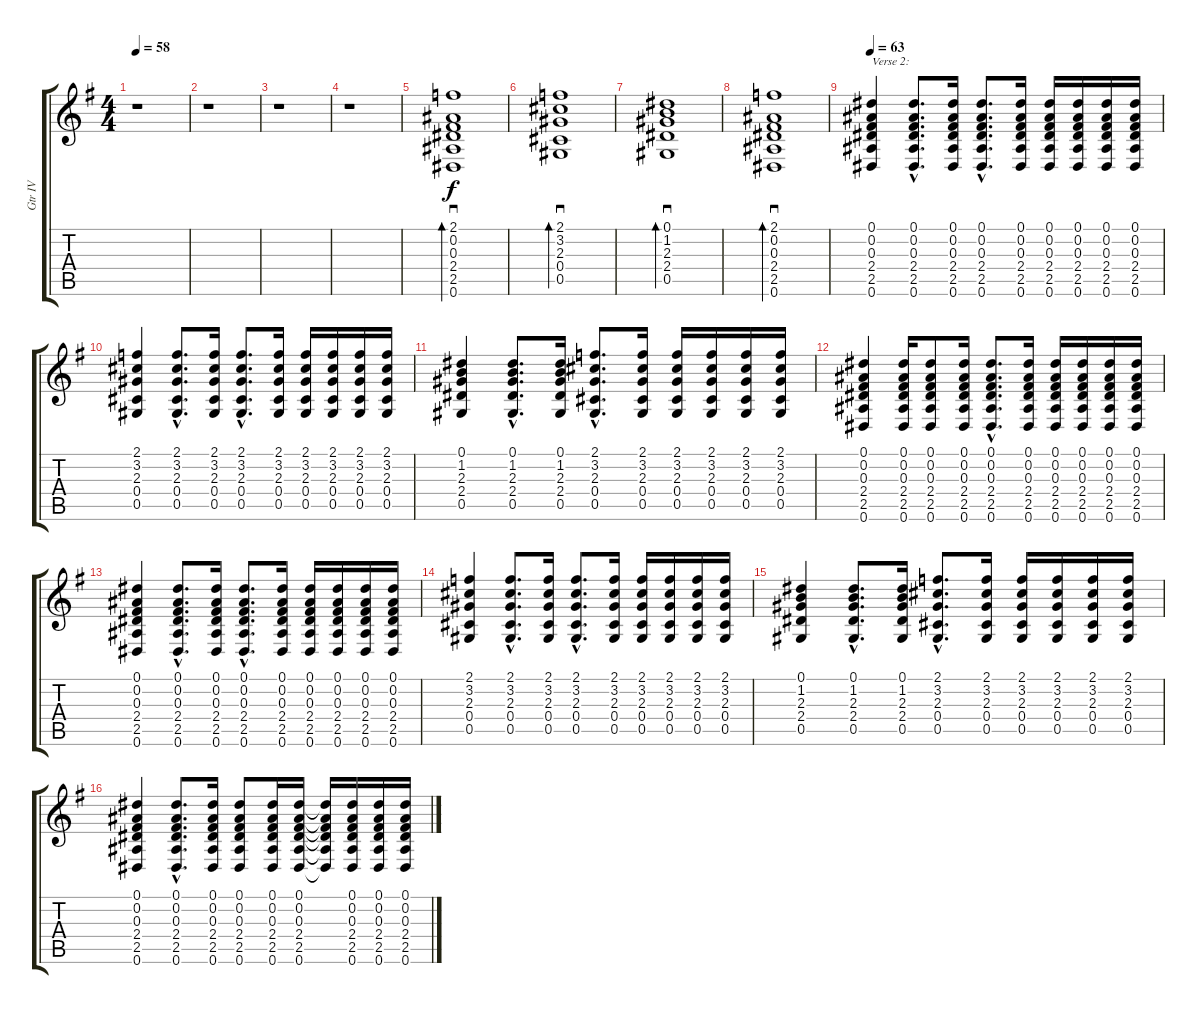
\track ("Gtr IV" "Gtr IV") {instrument acousticguitarsteel}
\staff {score tabs}
\tuning (Eb4 Bb3 Gb3 Db3 Ab2 Eb2) {hide}
\ts (4 4)
\tempo 58
\clef g2
\ks eminor
r.1{dy f} |
r.1 |
r.1 |
r.1 |
(2.1 0.2 0.3 2.4 2.5 0.6).1{sd bd 60} |
(2.1 3.2 2.3 0.4 0.5).1{sd bd 60} |
(0.1 1.2 2.3 2.4 0.5).1{sd bd 60} |
(2.1 0.2 0.3 2.4 2.5 0.6).1{sd bd 60} |
\tempo 63
(0.1 0.2 0.3 2.4 2.5 0.6).4{txt "Verse 2:"} (0.1{hac} 0.2{hac} 0.3{hac} 2.4{hac} 2.5{hac} 0.6{hac}).8{d} (0.1 0.2 0.3 2.4 2.5 0.6).16 (0.1{hac} 0.2{hac} 0.3{hac} 2.4{hac} 2.5{hac} 0.6{hac}).8{d} (0.1 0.2 0.3 2.4 2.5 0.6).16 (0.1 0.2 0.3 2.4 2.5 0.6).16 (0.1 0.2 0.3 2.4 2.5 0.6).16 (0.1 0.2 0.3 2.4 2.5 0.6).16 (0.1 0.2 0.3 2.4 2.5 0.6).16 |
(2.1 3.2 2.3 0.4 0.5).4 (2.1{hac} 3.2{hac} 2.3{hac} 0.4{hac} 0.5{hac}).8{d} (2.1 3.2 2.3 0.4 0.5).16 (2.1{hac} 3.2{hac} 2.3{hac} 0.4{hac} 0.5{hac}).8{d} (2.1 3.2 2.3 0.4 0.5).16 (2.1 3.2 2.3 0.4 0.5).16 (2.1 3.2 2.3 0.4 0.5).16 (2.1 3.2 2.3 0.4 0.5).16 (2.1 3.2 2.3 0.4 0.5).16 |
(0.1 1.2 2.3 2.4 0.5).4 (0.1{hac} 1.2{hac} 2.3{hac} 2.4{hac} 0.5{hac}).8{d} (0.1 1.2 2.3 2.4 0.5).16 (2.1{hac} 3.2{hac} 2.3{hac} 0.4{hac} 0.5{hac}).8{d} (2.1 3.2 2.3 0.4 0.5).16 (2.1 3.2 2.3 0.4 0.5).16 (2.1 3.2 2.3 0.4 0.5).16 (2.1 3.2 2.3 0.4 0.5).16 (2.1 3.2 2.3 0.4 0.5).16 |
(0.1 0.2 0.3 2.4 2.5 0.6).4 (0.1 0.2 0.3 2.4 2.5 0.6).16 (0.1 0.2 0.3 2.4 2.5 0.6).8 (0.1 0.2 0.3 2.4 2.5 0.6).16 (0.1{hac} 0.2{hac} 0.3{hac} 2.4{hac} 2.5{hac} 0.6{hac}).8{d} (0.1 0.2 0.3 2.4 2.5 0.6).16 (0.1 0.2 0.3 2.4 2.5 0.6).16 (0.1 0.2 0.3 2.4 2.5 0.6).16 (0.1 0.2 0.3 2.4 2.5 0.6).16 (0.1 0.2 0.3 2.4 2.5 0.6).16 |
(0.1 0.2 0.3 2.4 2.5 0.6).4 (0.1{hac} 0.2{hac} 0.3{hac} 2.4{hac} 2.5{hac} 0.6{hac}).8{d} (0.1 0.2 0.3 2.4 2.5 0.6).16 (0.1{hac} 0.2{hac} 0.3{hac} 2.4{hac} 2.5{hac} 0.6{hac}).8{d} (0.1 0.2 0.3 2.4 2.5 0.6).16 (0.1 0.2 0.3 2.4 2.5 0.6).16 (0.1 0.2 0.3 2.4 2.5 0.6).16 (0.1 0.2 0.3 2.4 2.5 0.6).16 (0.1 0.2 0.3 2.4 2.5 0.6).16 |
(2.1 3.2 2.3 0.4 0.5).4 (2.1{hac} 3.2{hac} 2.3{hac} 0.4{hac} 0.5{hac}).8{d} (2.1 3.2 2.3 0.4 0.5).16 (2.1{hac} 3.2{hac} 2.3{hac} 0.4{hac} 0.5{hac}).8{d} (2.1 3.2 2.3 0.4 0.5).16 (2.1 3.2 2.3 0.4 0.5).16 (2.1 3.2 2.3 0.4 0.5).16 (2.1 3.2 2.3 0.4 0.5).16 (2.1 3.2 2.3 0.4 0.5).16 |
(0.1 1.2 2.3 2.4 0.5).4 (0.1{hac} 1.2{hac} 2.3{hac} 2.4{hac} 0.5{hac}).8{d} (0.1 1.2 2.3 2.4 0.5).16 (2.1{hac} 3.2{hac} 2.3{hac} 0.4{hac} 0.5{hac}).8{d} (2.1 3.2 2.3 0.4 0.5).16 (2.1 3.2 2.3 0.4 0.5).16 (2.1 3.2 2.3 0.4 0.5).16 (2.1 3.2 2.3 0.4 0.5).16 (2.1 3.2 2.3 0.4 0.5).16 |
(0.1 0.2 0.3 2.4 2.5 0.6).4 (0.1{hac} 0.2{hac} 0.3{hac} 2.4{hac} 2.5{hac} 0.6{hac}).8{d} (0.1 0.2 0.3 2.4 2.5 0.6).16 (0.1 0.2 0.3 2.4 2.5 0.6).8 (0.1 0.2 0.3 2.4 2.5 0.6).16 (0.1 0.2 0.3 2.4 2.5 0.6).16 (0.1{t} 0.2{t} 0.3{t} 2.4{t} 2.5{t} 0.6{t}).16 (0.1 0.2 0.3 2.4 2.5 0.6).16 (0.1 0.2 0.3 2.4 2.5 0.6).16 (0.1 0.2 0.3 2.4 2.5 0.6).16
